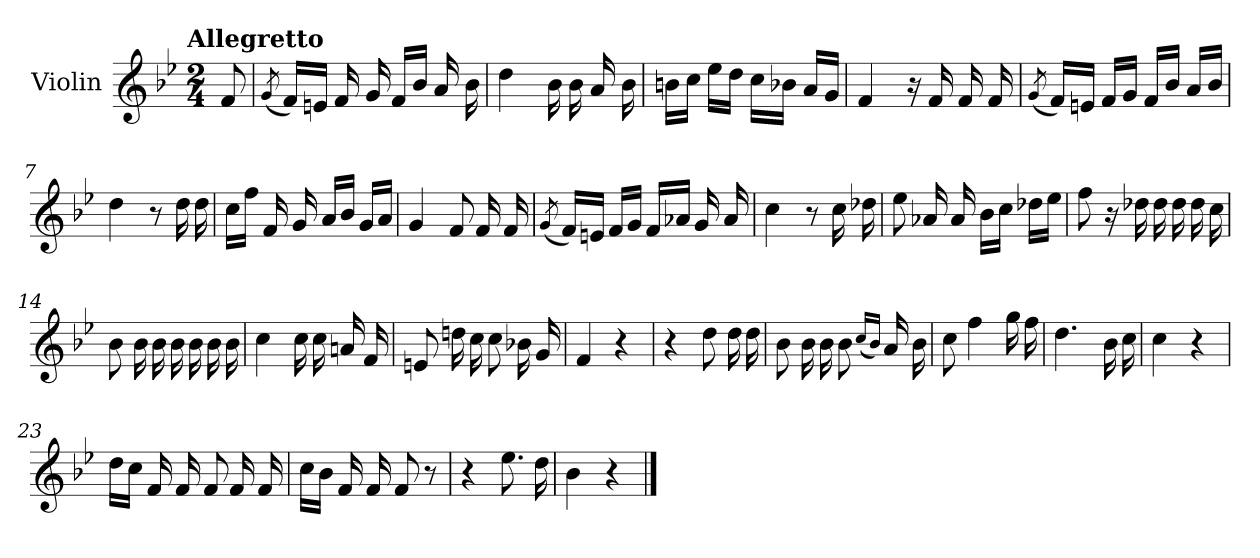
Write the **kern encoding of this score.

**kern
*part1
*staff1
*I"Violin
*I'Vln.
*clefG2
*k[b-e-]
!!LO:TX:omd:t=Allegretto
*M2/4
*MM116
=1
8f/
=2
(<8qg/
16f/LL)
16en/JJ
16f/
16g/
16f/LL
16b-/JJ
16a/
16b-\
=3
4dd\
16b-\
16b-\
16a/
16b-\
=4
16bn\LL
16cc\JJ
16ee-\LL
16dd\JJ
16cc\LL
16b-X\JJ
16a/LL
16g/JJ
=5
4f/
16r
16f/
16f/
16f/
!!LO:LB:g=z
=6
(<8qg/
16f/LL)
16en/JJ
16f/LL
16g/JJ
16f/LL
16b-/JJ
16a/LL
16b-/JJ
=7
4dd\
8r
16dd\
16dd\
=8
16cc\LL
16ff\JJ
16f/
16g/
16a/LL
16b-/JJ
16g/LL
16a/JJ
=9
4g/
8f/
16f/
16f/
=10
(<8qg/
16f/LL)
16en/JJ
16f/LL
16g/JJ
16f/LL
16a-X/JJ
16g/
16a-/
!!LO:LB:g=z
=11
4cc\
8r
16cc\
16dd-X\
=12
8ee-\
16a-X/
16a-/
16b-\LL
16cc\JJ
16dd-X\LL
16ee-\JJ
=13
8ff\
16r
16dd-X\
16dd-\
16dd-\
16dd-\
16cc\
=14
8b-\
16b-\
16b-\
16b-\
16b-\
16b-\
16b-\
=15
4cc\
16cc\
16cc\
16an/
16f/
!!LO:LB:g=z
=16
8en/
16ddn\
16cc\
8cc\
16b-X\
16g/
=17
4f/
4r
=18
4r
8dd\
16dd\
16dd\
=19
8b-\
16b-\
16b-\
8b-\
(<16qqcc/LL
16qqb-/JJ)
16a/
16b-\
=20
8cc\
4ff\
16gg\
16ff\
=21
4.dd\
16b-\
16cc\
=22
4cc\
4r
!!LO:LB:g=z
=23
16dd\LL
16cc\JJ
16f/
16f/
8f/
16f/
16f/
=24
16cc\LL
16b-\JJ
16f/
16f/
8f/
8r
=25
4r
8.ee-\
16dd\
=26
4b-\
4r
==
*-
